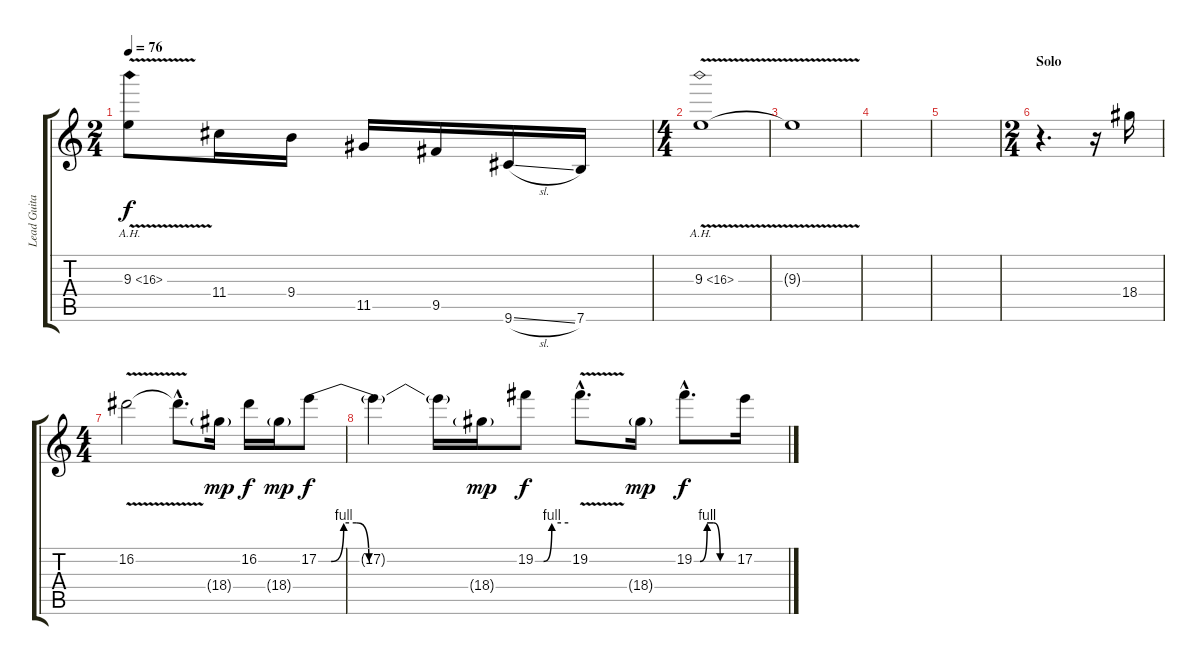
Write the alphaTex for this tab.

\track ("Lead Guitar" "Lead Guita") {instrument overdrivenguitar}
\staff {score tabs}
\tuning (E4 B3 G3 D3 A2 E2) {hide}
\ts (2 4)
\tempo 76
\clef g2
\ks c
9.3{ah 7 v}.8{dy f} 11.4.16 9.4.16 11.5.16 9.5.16 9.6{sl}.16 7.6.16 |
\ts (4 4)
9.3{ah 7 v}.1 |
9.3{t}.1 |
|
|
\ts (2 4)
\section ("" "Solo")
r.4{d volume 14} r.16 18.4.16 |
\ts (4 4)
16.2{v}.2 16.2{hac t}.8{d} 18.4{g}.16{dy mp} 16.2.16{dy f} 18.4{g}.16{dy mp} 17.2{be (custom 0 0 5 0 10 4 15 4 20 0 60 0)}.8{dy f} |
17.2{t}.4 17.2{t}.16 18.4{g}.16{dy mp} 19.2{be (custom 0 0 15 0 30 4 60 4)}.8{dy f} 19.2{v hac}.8{d} 18.4{g}.16{dy mp} 19.2{be (custom 0 0 9 0 20 4 30 4 40 0 60 0) hac}.8{d dy f} 17.2.16
